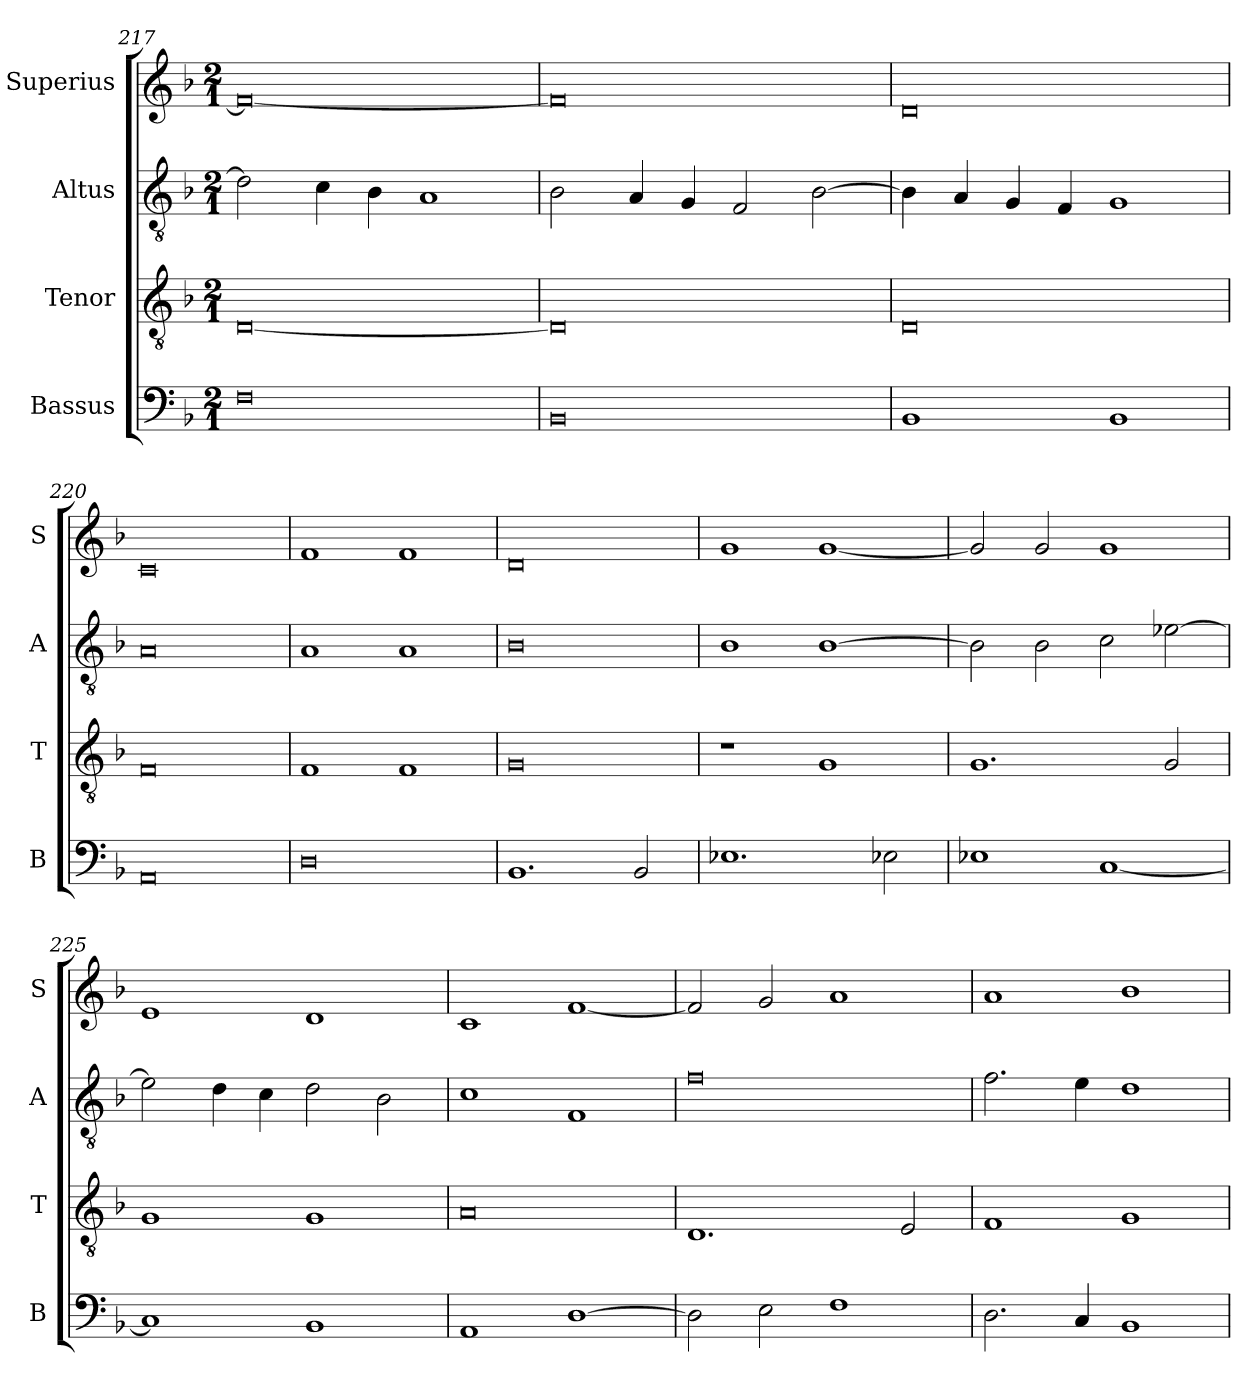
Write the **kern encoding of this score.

**kern	**kern	**kern	**kern
*part4	*part3	*part2	*part1
*staff4	*staff3	*staff2	*staff1
*I"Bassus	*I"Tenor	*I"Altus	*I"Superius
*I'B	*I'T	*I'A	*I'S
*clefF4	*clefGv2	*clefGv2	*clefG2
*k[b-]	*k[b-]	*k[b-]	*k[b-]
*M2/1	*M2/1	*M2/1	*M2/1
=217	=217	=217	=217
0F	[0D	2d\]	0f_
.	.	4c\	.
.	.	4B-\	.
.	.	1A	.
=218	=218	=218	=218
0BB-	0D]	2B-\	0f]
.	.	4A/	.
.	.	4G/	.
.	.	2F/	.
.	.	[2B-\	.
=219	=219	=219	=219
1BB-	0D	4B-\]	0d
.	.	4A/	.
.	.	4G/	.
.	.	4F/	.
1BB-	.	1G	.
=220	=220	=220	=220
0AA	0F	0A	0c
=221	=221	=221	=221
0D	1F	1A	1f
.	1F	1A	1f
=222	=222	=222	=222
1.BB-	0G	0B-	0d
2BB-/	.	.	.
=223	=223	=223	=223
1.E-X	1r	1B-	1g
.	1G	[1B-	[1g
2E-X\	.	.	.
=224	=224	=224	=224
1E-X	1.G	2B-\]	2g/]
.	.	2B-\	2g/
[1C	.	2c\	1g
.	2G/	[2e-X\	.
=225	=225	=225	=225
1C]	1G	2e-\]	1e
.	.	4d\	.
.	.	4c\	.
1BB-	1G	2d\	1d
.	.	2B-\	.
=226	=226	=226	=226
1AA	0A	1c	1c
[1D	.	1F	[1f
=227	=227	=227	=227
2D\]	1.D	0f	2f/]
2E\	.	.	2g/
1F	.	.	1a
.	2E/	.	.
=228	=228	=228	=228
2.D\	1F	2.f\	1a
4C/	.	4e\	.
1BB-	1G	1d	1b-
=	=	=	=
*-	*-	*-	*-
